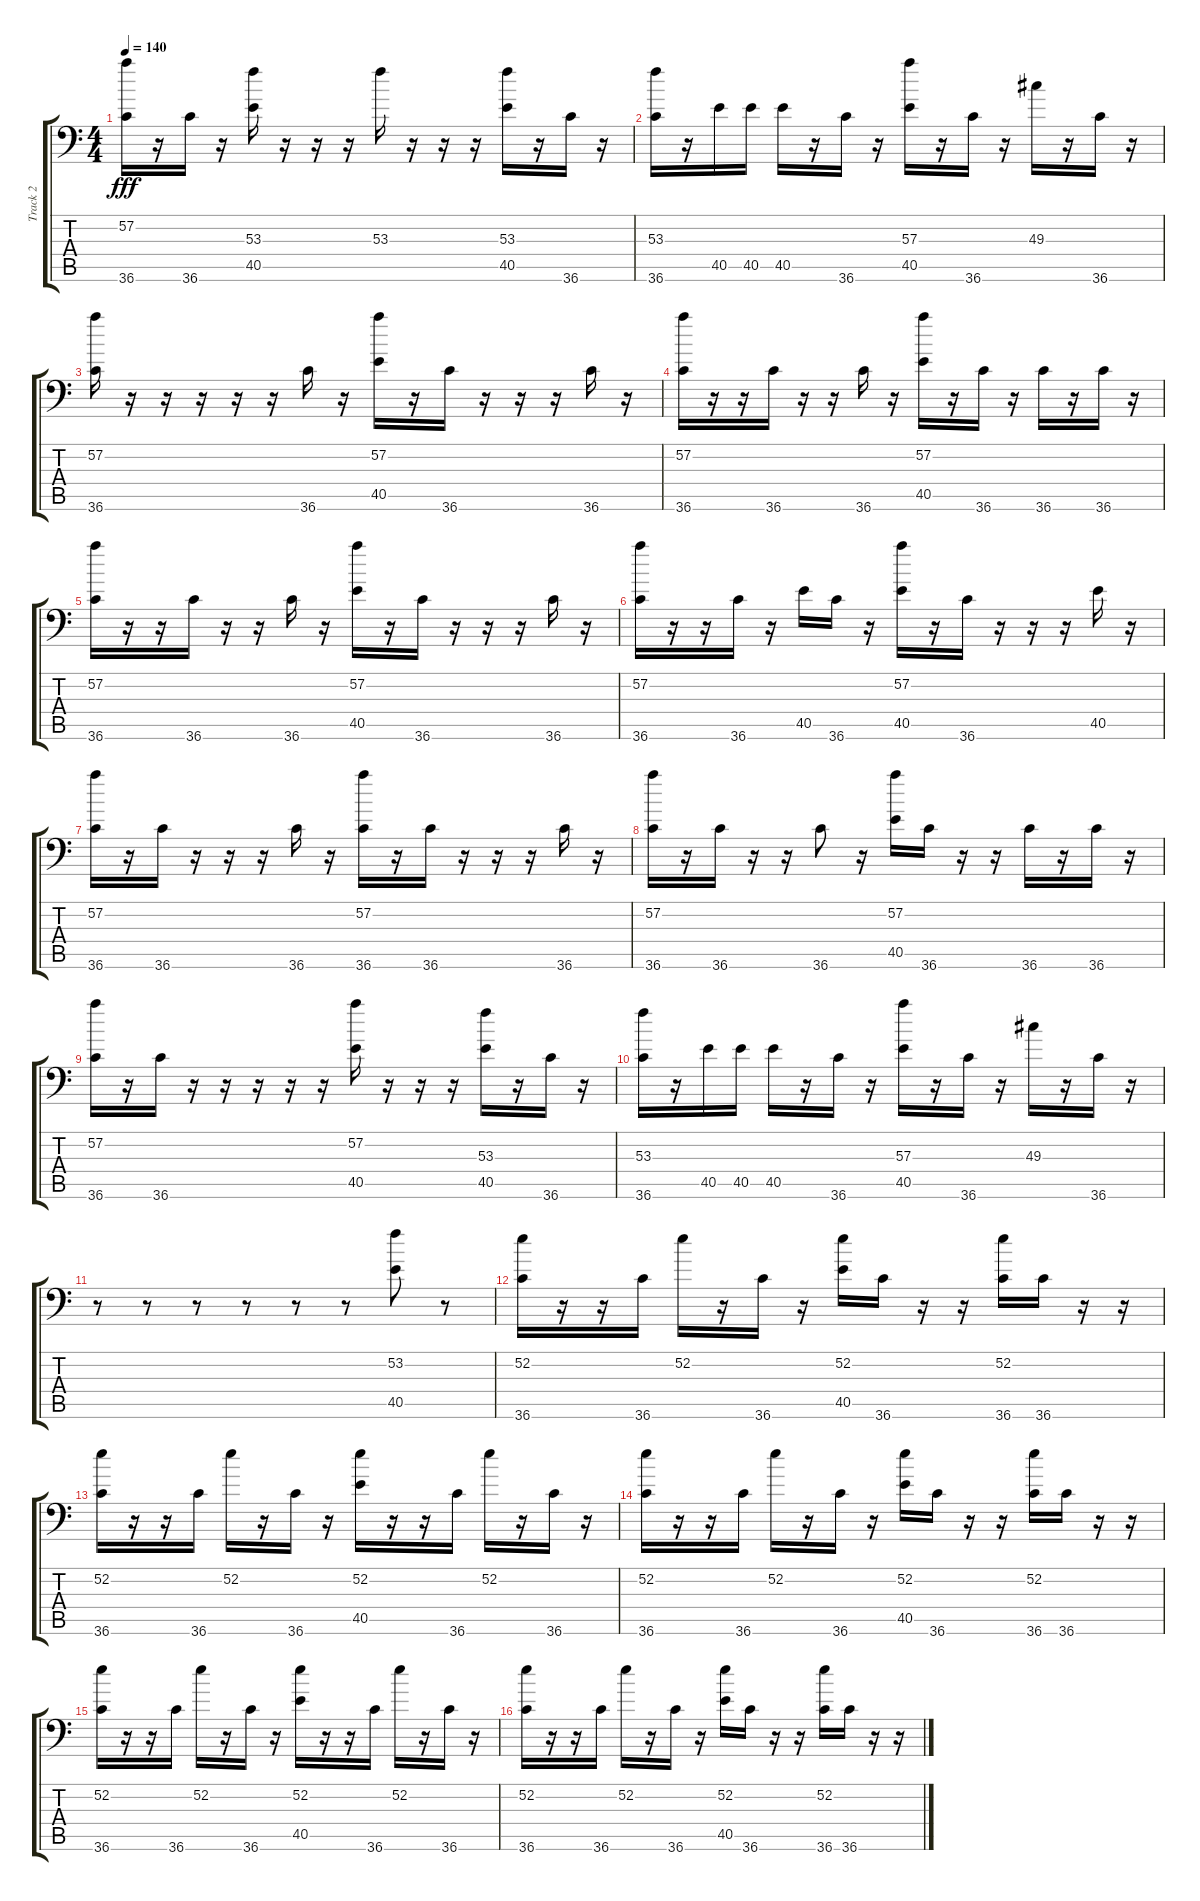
\track ("Track 2" "Track 2") {instrument acousticgrandpiano}
\staff {score tabs}
\tuning (C-1 C-1 C-1 C-1 C-1 C-1) {hide}
\ts (4 4)
\tempo 140
\clef f4
\ks c
(57.2 36.6).16{dy fff} r.16 36.6.16 r.16 (53.3 40.5).16 r.16 r.16 r.16 53.3.16 r.16 r.16 r.16 (53.3 40.5).16 r.16 36.6.16 r.16 |
(53.3 36.6).16 r.16 40.5.16 40.5.16 40.5.16 r.16 36.6.16 r.16 (57.3 40.5).16 r.16 36.6.16 r.16 49.3.16 r.16 36.6.16 r.16 |
(57.2 36.6).16 r.16 r.16 r.16 r.16 r.16 36.6.16 r.16 (57.2 40.5).16 r.16 36.6.16 r.16 r.16 r.16 36.6.16 r.16 |
(57.2 36.6).16 r.16 r.16 36.6.16 r.16 r.16 36.6.16 r.16 (57.2 40.5).16 r.16 36.6.16 r.16 36.6.16 r.16 36.6.16 r.16 |
(57.2 36.6).16 r.16 r.16 36.6.16 r.16 r.16 36.6.16 r.16 (57.2 40.5).16 r.16 36.6.16 r.16 r.16 r.16 36.6.16 r.16 |
(57.2 36.6).16 r.16 r.16 36.6.16 r.16 40.5.16 36.6.16 r.16 (57.2 40.5).16 r.16 36.6.16 r.16 r.16 r.16 40.5.16 r.16 |
(57.2 36.6).16 r.16 36.6.16 r.16 r.16 r.16 36.6.16 r.16 (57.2 36.6).16 r.16 36.6.16 r.16 r.16 r.16 36.6.16 r.16 |
(57.2 36.6).16 r.16 36.6.16 r.16 r.16 36.6.8 r.16 (57.2 40.5).16 36.6.16 r.16 r.16 36.6.16 r.16 36.6.16 r.16 |
(57.2 36.6).16 r.16 36.6.16 r.16 r.16 r.16 r.16 r.16 (57.2 40.5).16 r.16 r.16 r.16 (53.3 40.5).16 r.16 36.6.16 r.16 |
(53.3 36.6).16 r.16 40.5.16 40.5.16 40.5.16 r.16 36.6.16 r.16 (57.3 40.5).16 r.16 36.6.16 r.16 49.3.16 r.16 36.6.16 r.16 |
r.8 r.8 r.8 r.8 r.8 r.8 (53.2 40.5).8 r.8 |
(52.2 36.6).16 r.16 r.16 36.6.16 52.2.16 r.16 36.6.16 r.16 (52.2 40.5).16 36.6.16 r.16 r.16 (52.2 36.6).16 36.6.16 r.16 r.16 |
(52.2 36.6).16 r.16 r.16 36.6.16 52.2.16 r.16 36.6.16 r.16 (52.2 40.5).16 r.16 r.16 36.6.16 52.2.16 r.16 36.6.16 r.16 |
(52.2 36.6).16 r.16 r.16 36.6.16 52.2.16 r.16 36.6.16 r.16 (52.2 40.5).16 36.6.16 r.16 r.16 (52.2 36.6).16 36.6.16 r.16 r.16 |
(52.2 36.6).16 r.16 r.16 36.6.16 52.2.16 r.16 36.6.16 r.16 (52.2 40.5).16 r.16 r.16 36.6.16 52.2.16 r.16 36.6.16 r.16 |
(52.2 36.6).16 r.16 r.16 36.6.16 52.2.16 r.16 36.6.16 r.16 (52.2 40.5).16 36.6.16 r.16 r.16 (52.2 36.6).16 36.6.16 r.16 r.16
